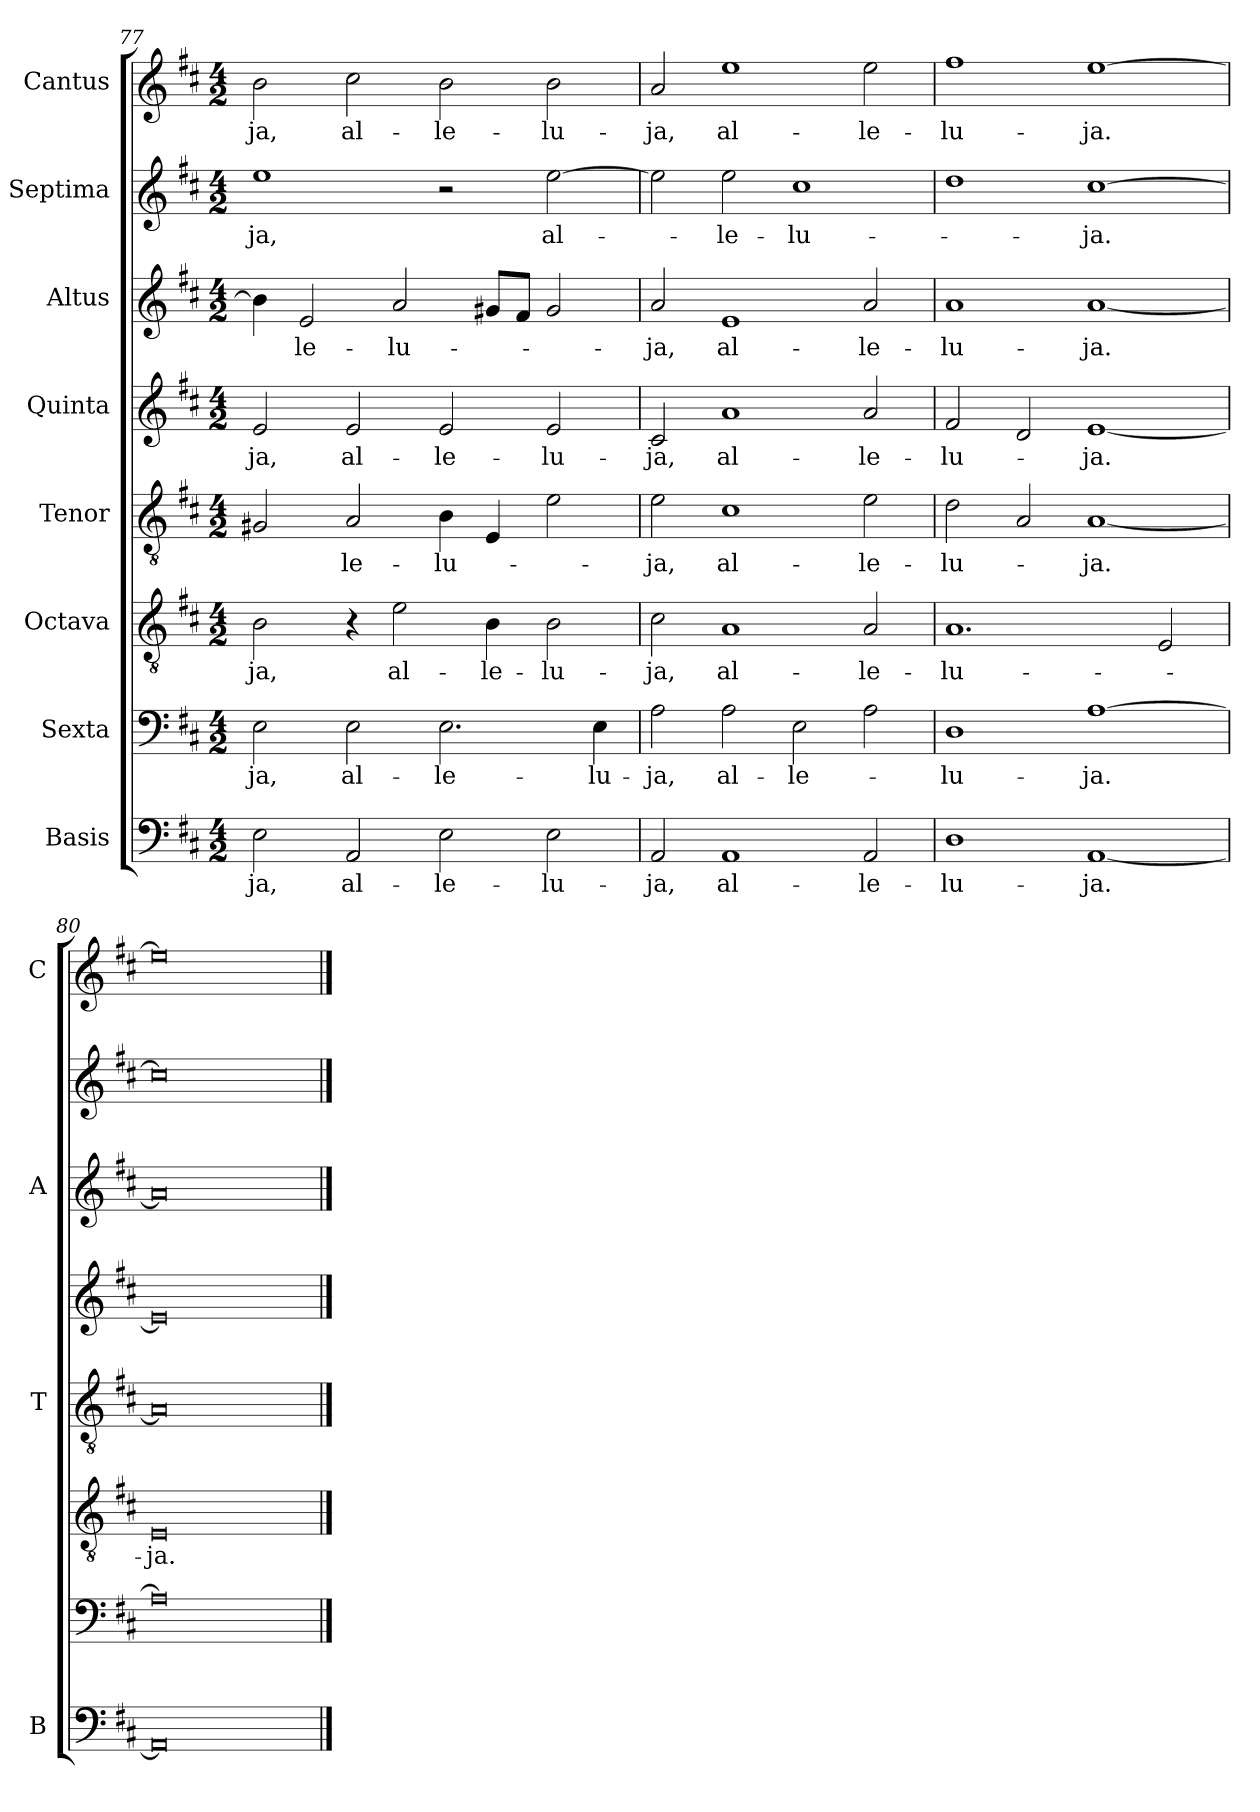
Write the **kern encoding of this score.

**kern	**text	**kern	**text	**kern	**text	**kern	**text	**kern	**text	**kern	**text	**kern	**text	**kern	**text
*part8	*part8	*part7	*part7	*part6	*part6	*part5	*part5	*part4	*part4	*part3	*part3	*part2	*part2	*part1	*part1
*staff8	*staff8	*staff7	*staff7	*staff6	*staff6	*staff5	*staff5	*staff4	*staff4	*staff3	*staff3	*staff2	*staff2	*staff1	*staff1
*I"Basis	*	*I"Sexta	*	*I"Octava	*	*I"Tenor	*	*I"Quinta	*	*I"Altus	*	*I"Septima	*	*I"Cantus	*
*I'B	*	*	*	*	*	*I'T	*	*	*	*I'A	*	*	*	*I'C	*
!!LO:LB:g=z
*clefF4	*	*clefF4	*	*clefGv2	*	*clefGv2	*	*clefG2	*	*clefG2	*	*clefG2	*	*clefG2	*
*k[f#c#]	*	*k[f#c#]	*	*k[f#c#]	*	*k[f#c#]	*	*k[f#c#]	*	*k[f#c#]	*	*k[f#c#]	*	*k[f#c#]	*
*D:	*	*D:	*	*D:	*	*D:	*	*D:	*	*D:	*	*D:	*	*D:	*
*M4/2	*	*M4/2	*	*M4/2	*	*M4/2	*	*M4/2	*	*M4/2	*	*M4/2	*	*M4/2	*
=77	=77	=77	=77	=77	=77	=77	=77	=77	=77	=77	=77	=77	=77	=77	=77
!	!LO:LY:b	!	!LO:LY:b	!	!LO:LY:b	!	!	!	!LO:LY:b	!	!	!	!LO:LY:b	!	!LO:LY:b
2E\	-ja,	2E\	-ja,	2B\	-ja,	2G#X/	.	2e/	-ja,	4b\]	.	1ee	-ja,	2b\	-ja,
!	!	!	!	!	!	!	!	!	!	!	!LO:LY:b	!	!	!	!
.	.	.	.	.	.	.	.	.	.	2e/	-le-	.	.	.	.
!	!LO:LY:b	!	!LO:LY:b	!	!	!	!LO:LY:b	!	!LO:LY:b	!	!	!	!	!	!LO:LY:b
2AA/	al-	2E\	al-	4r	.	2A/	-le-	2e/	al-	.	.	.	.	2cc#\	al-
!	!	!	!	!	!LO:LY:b	!	!	!	!	!	!LO:LY:b	!	!	!	!
.	.	.	.	2e\	al-	.	.	.	.	2a/	-lu-	.	.	.	.
!	!LO:LY:b	!	!LO:LY:b	!	!	!	!LO:LY:b	!	!LO:LY:b	!	!	!	!	!	!LO:LY:b
2E\	-le-	2.E\	-le-	.	.	4B\	-lu-	2e/	-le-	.	.	2r	.	2b\	-le-
!	!	!	!	!	!LO:LY:b	!	!	!	!	!	!	!	!	!	!
.	.	.	.	4B\	-le-	4E/	.	.	.	8g#X/L	.	.	.	.	.
.	.	.	.	.	.	.	.	.	.	8f#/J	.	.	.	.	.
!	!LO:LY:b	!	!	!	!LO:LY:b	!	!	!	!LO:LY:b	!	!	!	!LO:LY:b	!	!LO:LY:b
2E\	-lu-	.	.	2B\	-lu-	2e\	.	2e/	-lu-	2g#/	.	[2ee\	al-	2b\	-lu-
!	!	!	!LO:LY:b	!	!	!	!	!	!	!	!	!	!	!	!
.	.	4E\	-lu-	.	.	.	.	.	.	.	.	.	.	.	.
=78	=78	=78	=78	=78	=78	=78	=78	=78	=78	=78	=78	=78	=78	=78	=78
!	!LO:LY:b	!	!LO:LY:b	!	!LO:LY:b	!	!LO:LY:b	!	!LO:LY:b	!	!LO:LY:b	!	!	!	!LO:LY:b
2AA/	-ja,	2A\	-ja,	2c#\	-ja,	2e\	-ja,	2c#/	-ja,	2a/	-ja,	2ee\]	.	2a/	-ja,
!	!LO:LY:b	!	!LO:LY:b	!	!LO:LY:b	!	!LO:LY:b	!	!LO:LY:b	!	!LO:LY:b	!	!LO:LY:b	!	!LO:LY:b
1AA	al-	2A\	al-	1A	al-	1c#	al-	1a	al-	1e	al-	2ee\	-le-	1ee	al-
!	!	!	!LO:LY:b	!	!	!	!	!	!	!	!	!	!LO:LY:b	!	!
.	.	2E\	-le-	.	.	.	.	.	.	.	.	1cc#	-lu-	.	.
!	!LO:LY:b	!	!	!	!LO:LY:b	!	!LO:LY:b	!	!LO:LY:b	!	!LO:LY:b	!	!	!	!LO:LY:b
2AA/	-le-	2A\	.	2A/	-le-	2e\	-le-	2a/	-le-	2a/	-le-	.	.	2ee\	-le-
=79	=79	=79	=79	=79	=79	=79	=79	=79	=79	=79	=79	=79	=79	=79	=79
!	!LO:LY:b	!	!LO:LY:b	!	!LO:LY:b	!	!LO:LY:b	!	!LO:LY:b	!	!LO:LY:b	!	!	!	!LO:LY:b
1D	-lu-	1D	-lu-	1.A	-lu-	2d\	-lu-	2f#/	-lu-	1a	-lu-	1dd	.	1ff#	-lu-
.	.	.	.	.	.	2A/	.	2d/	.	.	.	.	.	.	.
!	!LO:LY:b	!	!LO:LY:b	!	!	!	!LO:LY:b	!	!LO:LY:b	!	!LO:LY:b	!	!LO:LY:b	!	!LO:LY:b
[1AA	-ja.	[1A	-ja.	.	.	[1A	-ja.	[1e	-ja.	[1a	-ja.	[1cc#	-ja.	[1ee	-ja.
.	.	.	.	2E/	.	.	.	.	.	.	.	.	.	.	.
=80	=80	=80	=80	=80	=80	=80	=80	=80	=80	=80	=80	=80	=80	=80	=80
!	!	!	!	!	!LO:LY:b	!	!	!	!	!	!	!	!	!	!
0AA]	.	0A]	.	0E	-ja.	0A]	.	0e]	.	0a]	.	0cc#]	.	0ee]	.
==	==	==	==	==	==	==	==	==	==	==	==	==	==	==	==
*-	*-	*-	*-	*-	*-	*-	*-	*-	*-	*-	*-	*-	*-	*-	*-
